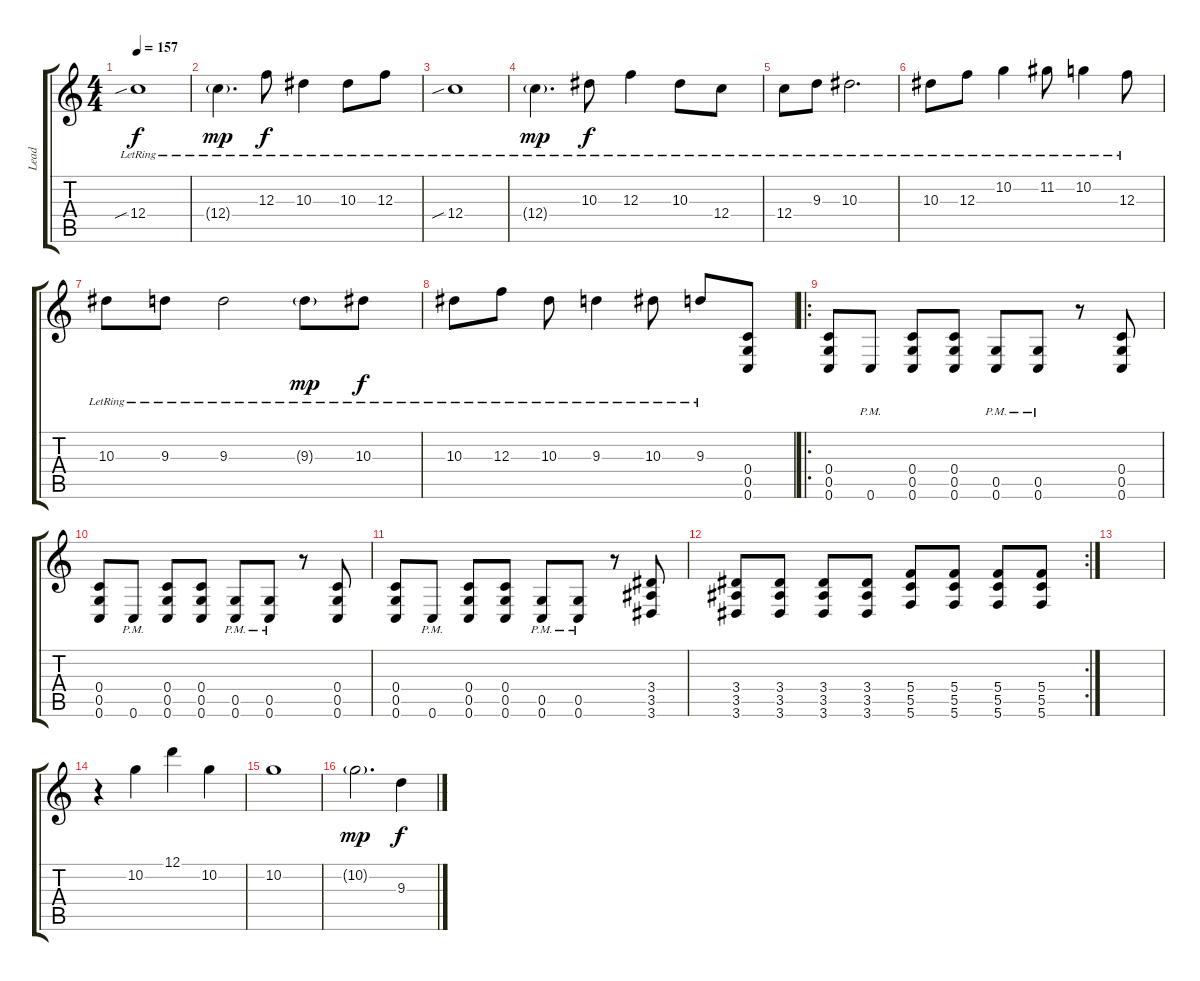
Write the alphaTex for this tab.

\track ("Lead" "Lead") {instrument distortionguitar}
\staff {score tabs}
\tuning (D4 A3 F3 C3 G2 C2) {hide}
\ts (4 4)
\tempo 157
\clef g2
\ks c
12.4{sib lr}.1{dy f} |
12.4{g lr}.4{d dy mp} 12.3{lr}.8{dy f} 10.3{lr}.4 10.3{lr}.8 12.3{lr}.8 |
12.4{sib lr}.1 |
12.4{g lr}.4{d dy mp} 10.3{lr}.8{dy f} 12.3{lr}.4 10.3{lr}.8 12.4{lr}.8 |
12.4{lr}.8 9.3{lr}.8 10.3{lr}.2{d} |
10.3{lr}.8 12.3{lr}.8 10.2{lr}.4 11.2{lr}.8 10.2{lr}.4 12.3{lr}.8 |
10.3{lr}.8 9.3{lr}.8 9.3{lr}.2 9.3{g lr}.8{dy mp} 10.3{lr}.8{dy f} |
10.3{lr}.8 12.3{lr}.8 10.3{lr}.8 9.3{lr}.4 10.3{lr}.8 9.3{lr}.8 (0.4 0.5 0.6).8 |
\ro
(0.4 0.5 0.6).8 0.6{pm}.8 (0.4 0.5 0.6).8 (0.4 0.5 0.6).8 (0.5{pm} 0.6{pm}).8 (0.5{pm} 0.6{pm}).8 r.8 (0.4 0.5 0.6).8 |
(0.4 0.5 0.6).8 0.6{pm}.8 (0.4 0.5 0.6).8 (0.4 0.5 0.6).8 (0.5{pm} 0.6{pm}).8 (0.5{pm} 0.6{pm}).8 r.8 (0.4 0.5 0.6).8 |
(0.4 0.5 0.6).8 0.6{pm}.8 (0.4 0.5 0.6).8 (0.4 0.5 0.6).8 (0.5{pm} 0.6{pm}).8 (0.5{pm} 0.6{pm}).8 r.8 (3.4 3.5 3.6).8 |
\rc 2
(3.4 3.5 3.6).8 (3.4 3.5 3.6).8 (3.4 3.5 3.6).8 (3.4 3.5 3.6).8 (5.4 5.5 5.6).8 (5.4 5.5 5.6).8 (5.4 5.5 5.6).8 (5.4 5.5 5.6).8 |
|
r.4 10.2.4 12.1.4 10.2.4 |
10.2.1 |
10.2{g}.2{d dy mp} 9.3.4{dy f}
